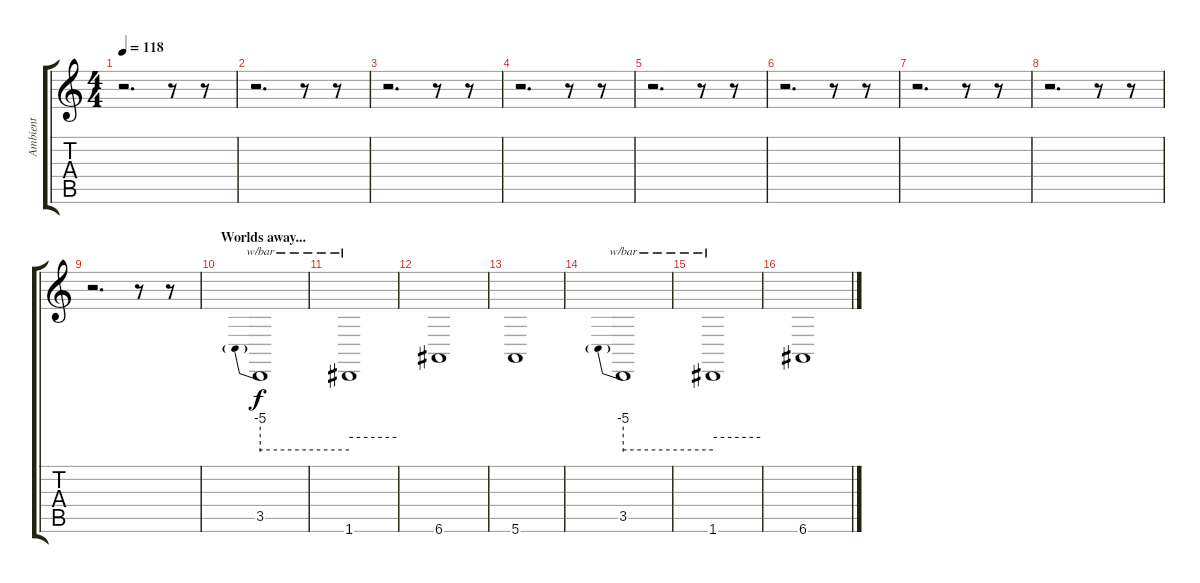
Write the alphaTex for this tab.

\track ("Ambient" "Ambient") {instrument fx6goblins}
\staff {score tabs}
\tuning (E4 B3 G3 D3 A2 E2) {hide}
\ts (4 4)
\tempo 118
\clef g2
\ks c
r.2{d dy p} r.8 r.8 |
r.2{d} r.8 r.8 |
r.2{d} r.8 r.8 |
r.2{d} r.8 r.8 |
r.2{d} r.8 r.8 |
r.2{d} r.8 r.8 |
r.2{d} r.8 r.8 |
r.2{d} r.8 r.8 |
r.2{d} r.8 r.8 |
\section ("" "Worlds away...")
3.5.1{tbe (predive default 0 -20 60 -20) dy f} |
1.6.1{tbe (hold default 0 -4 60 -4)} |
6.6.1 |
5.6.1 |
3.5.1{tbe (predive default 0 -20 60 -20)} |
1.6.1{tbe (hold default 0 -4 60 -4)} |
6.6.1
